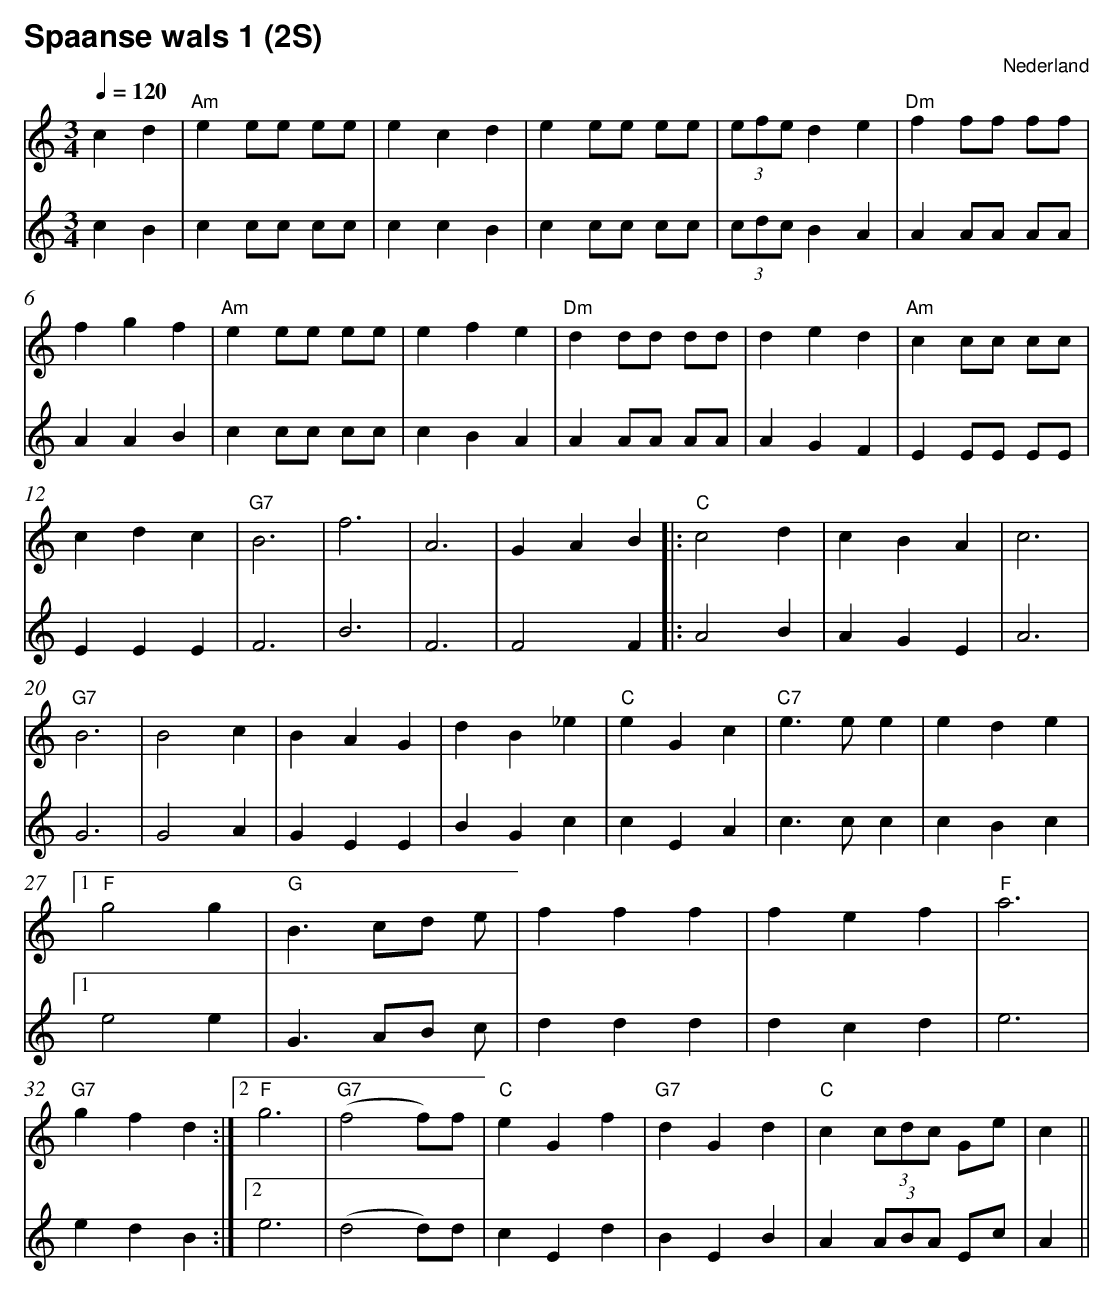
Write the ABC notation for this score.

X:1
T:Spaanse wals 1 (2S)
O:Nederland
M:3/4
L:1/8
Q:1/4=120
K:C
V:1
c2 d2 |"Am" e2 ee ee |e2 c2 d2 |e2 ee ee |
(3efe d2 e2 |"Dm" f2 ff ff |f2 g2 f2 |"Am" e2 ee ee |
e2 f2 e2 |"Dm" d2 dd dd |d2 e2 d2 |"Am" c2 cc cc |
c2 d2 c2 |"G7" B6 |f6 |A6 |
G2 A2 B2  |:"C" c4 d2 |c2 B2 A2 |c6 |
"G7" B6 |B4 c2 |B2 A2 G2 |d2 B2 _e2 |
"C" e2 G2 c2 |"C7" e3 ee2 |e2 d2 e2 |1 "F" g4 g2 |
"G" B3 cd e|f2 f2 f2 |f2 e2 f2 |"F" a6 |
"G7" g2 f2 d2 :|2 "F" g6 |"G7" (f4 f)f |"C" e2 G2 f2 |
"G7" d2 G2 d2 |"C" c2  (3cdc Ge |c2 ||
V:2
c2 B2 |c2 cc cc |c2 c2 B2 |
c2 cc cc | (3cdc B2 A2 |A2 AA AA |A2 A2 B2 |
c2 cc cc |c2 B2 A2 |A2 AA AA |A2 G2 F2 |
E2 EE EE |E2 E2 E2 |F6 |B6 |
F6 |F4 F2  |:A4 B2 |A2 G2 E2 |
A6 |G6 |G4 A2 |G2 E2 E2 |
B2 G2 c2 |c2 E2 A2 |c3 cc2 |c2 B2 c2 |1
e4 e2 |G3 AB c|d2 d2 d2 |d2 c2 d2 |
e6 |e2 d2 B2 :|2 e6 |(d4 d)d |
c2 E2 d2 |B2 E2 B2 |A2  (3ABA Ec |A2 ||
